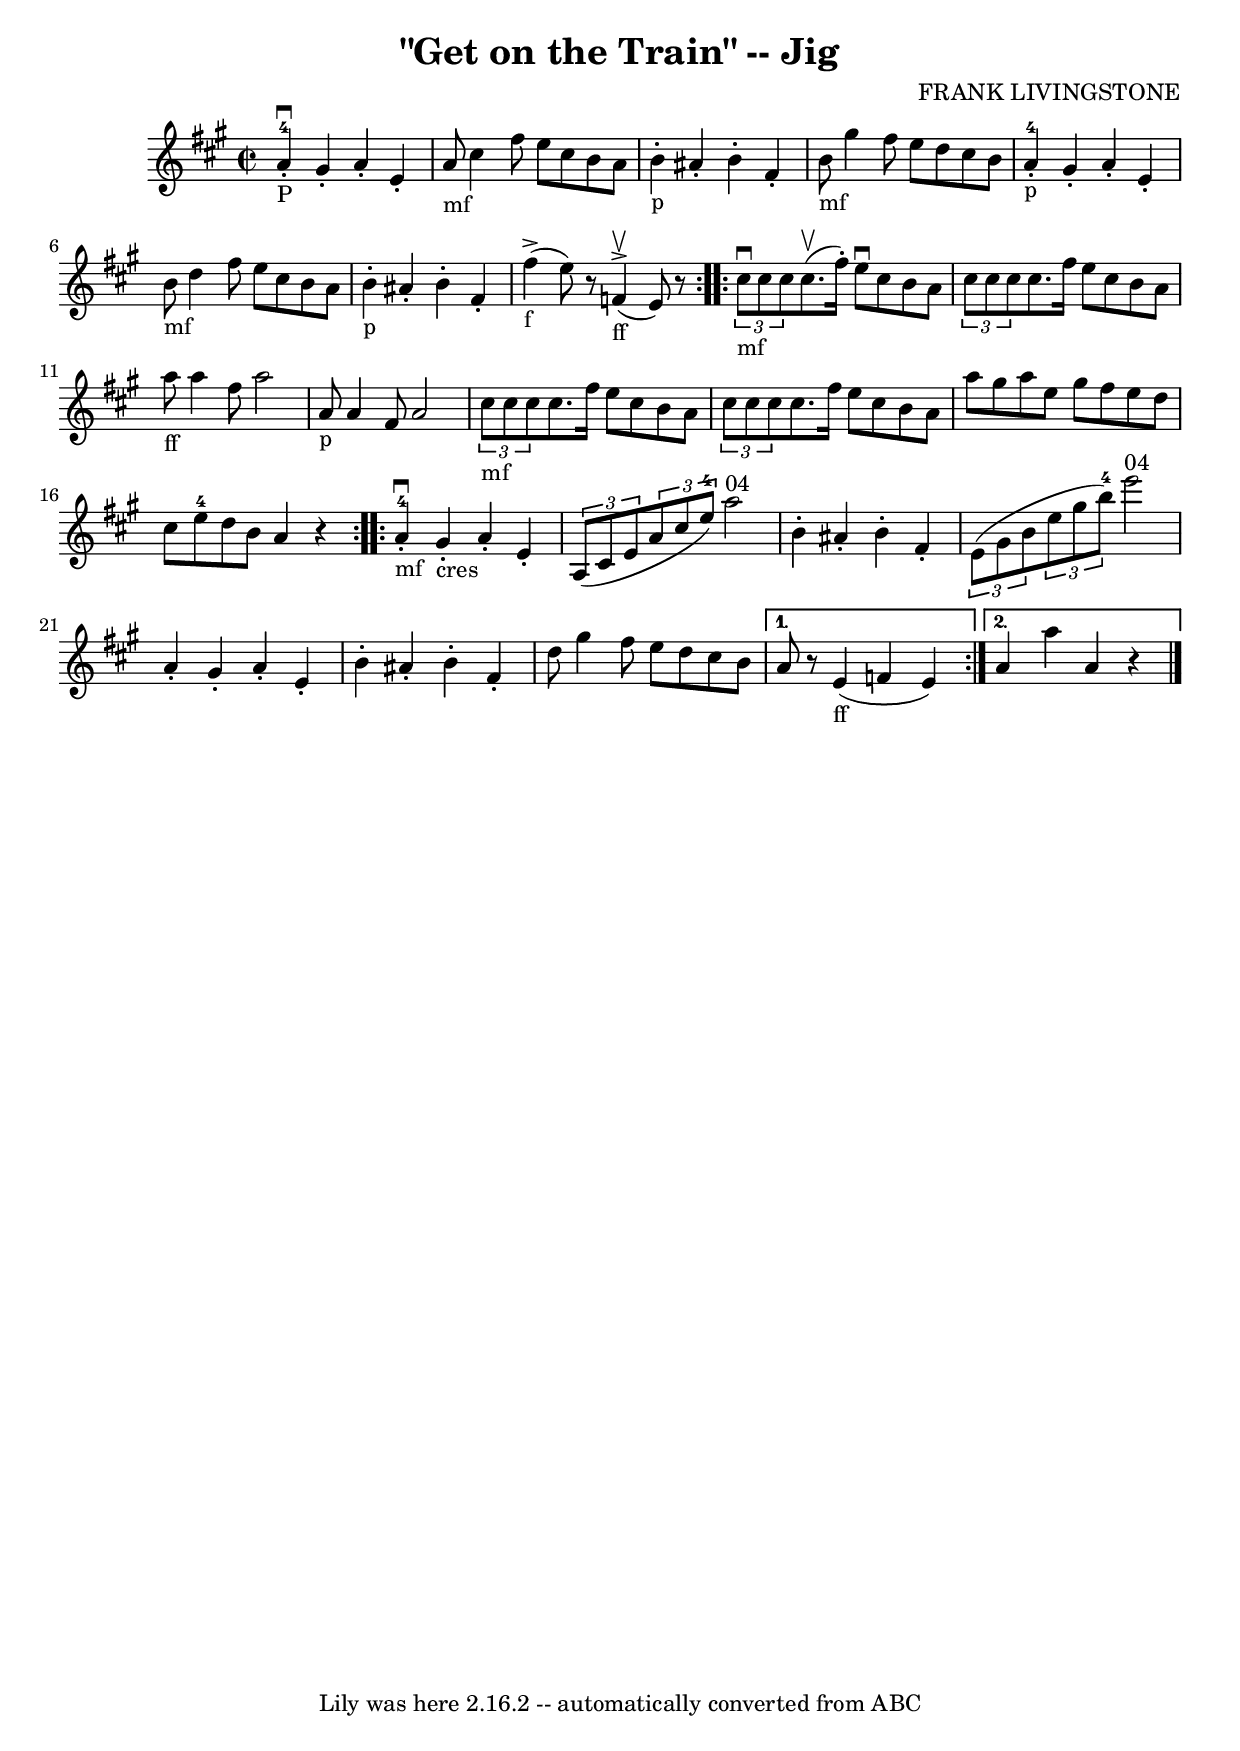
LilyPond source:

\version "2.16.2"
\include "Mammoth.ily"
\header {
  %% book = "Ryan's Mammoth Collection"
  composer = "FRANK LIVINGSTONE"
  crossRefNumber = "1"
  footnotes = "\\\\114 644"
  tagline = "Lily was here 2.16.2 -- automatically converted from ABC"
  title = "\"Get on the Train\" -- Jig"

}
voicedefault =  {



  \repeat volta 2 {

    \override Staff.TimeSignature #'style = #'C
    \time 2/2 
    \key a \major
    a'4-4_"P"^\downbow-. gis'4-. a'4-.   
    e'4-.   |
    a'8_"mf" cis''4 fis''8 e''8 cis''8 b'8    
    a'8    |
    b'4_"p"-. ais'4-. b'4-. fis'4-.   |
    
    b'8_"mf" gis''4 fis''8 e''8 d''8 cis''8 b'8    |
    
    a'4-4_"p"-. gis'4-. a'4-. e'4-.   |
    b'8_"mf" d''4   
    fis''8 e''8 cis''8 b'8 a'8    |
    b'4_"p"-. ais'4-.   
    b'4-. fis'4-.   |
    fis''4_"f"^\accent(e''8)   r8 f'4 
    _"ff"^\accent^\upbow(e'8)   r8   
  }     
  \repeat volta 2 {
    \times 2/3 {   
      cis''8_"mf"^\downbow cis''8 cis''8  
    } cis''8.^\upbow(fis''16-.)  
    e''8^\downbow cis''8 b'8 a'8    |
    \times 2/3 { cis''8    
		 cis''8 cis''8  
	       } cis''8. fis''16 e''8 cis''8 b'8 a'8    
    |
    a''8_"ff" a''4 fis''8 a''2    |
    a'8_"p"   
    a'4 fis'8 a'2    |
    \times 2/3 { cis''8_"mf" cis''8    
		 cis''8  
	       } cis''8. fis''16 e''8 cis''8 b'8 a'8    |
    
    \times 2/3 { cis''8 cis''8 cis''8  
	       } cis''8. fis''16 e''8    
    cis''8 b'8 a'8    |
    a''8 gis''8 a''8 e''8 gis''8    
    fis''8 e''8 d''8    |
    cis''8 e''8-4 d''8 b'8 a'4 
    r4   
  }     
  \repeat volta 2 {
    a'4-4_"mf"^\downbow-. gis'4_"cres"-.  
    a'4-. e'4-.   |
    \times 2/3 { a8 (cis'8 e'8  
	       }   
    \times 2/3 { a'8 cis''8 e''8-4) 
	       } a''2^"04"   |
    
    b'4-. ais'4-. b'4-. fis'4-.   |
    \times 2/3 { e'8 (gis'8 
		 b'8  
	       }   \times 2/3 { e''8 gis''8 b''8-4) 
			      } e'''2^"04"   
    |
    a'4-. gis'4-. a'4-. e'4-.   |
    b'4-. ais'4-. 
    b'4-. fis'4-.   |
    d''8 gis''4 fis''8 e''8 d''8    
    cis''8 b'8    
  } \alternative{{ a'8    r8 e'4_"ff"(f'4 e'4)   

		 } { a'4 a''4 a'4    r4   |
		     \bar "|."   
		   }
	       }

}

\score{
  <<

    \context Staff="default"
    {
      \voicedefault 
      
    }

  >>
  \layout {
    
  }
  \midi {
  }

}
